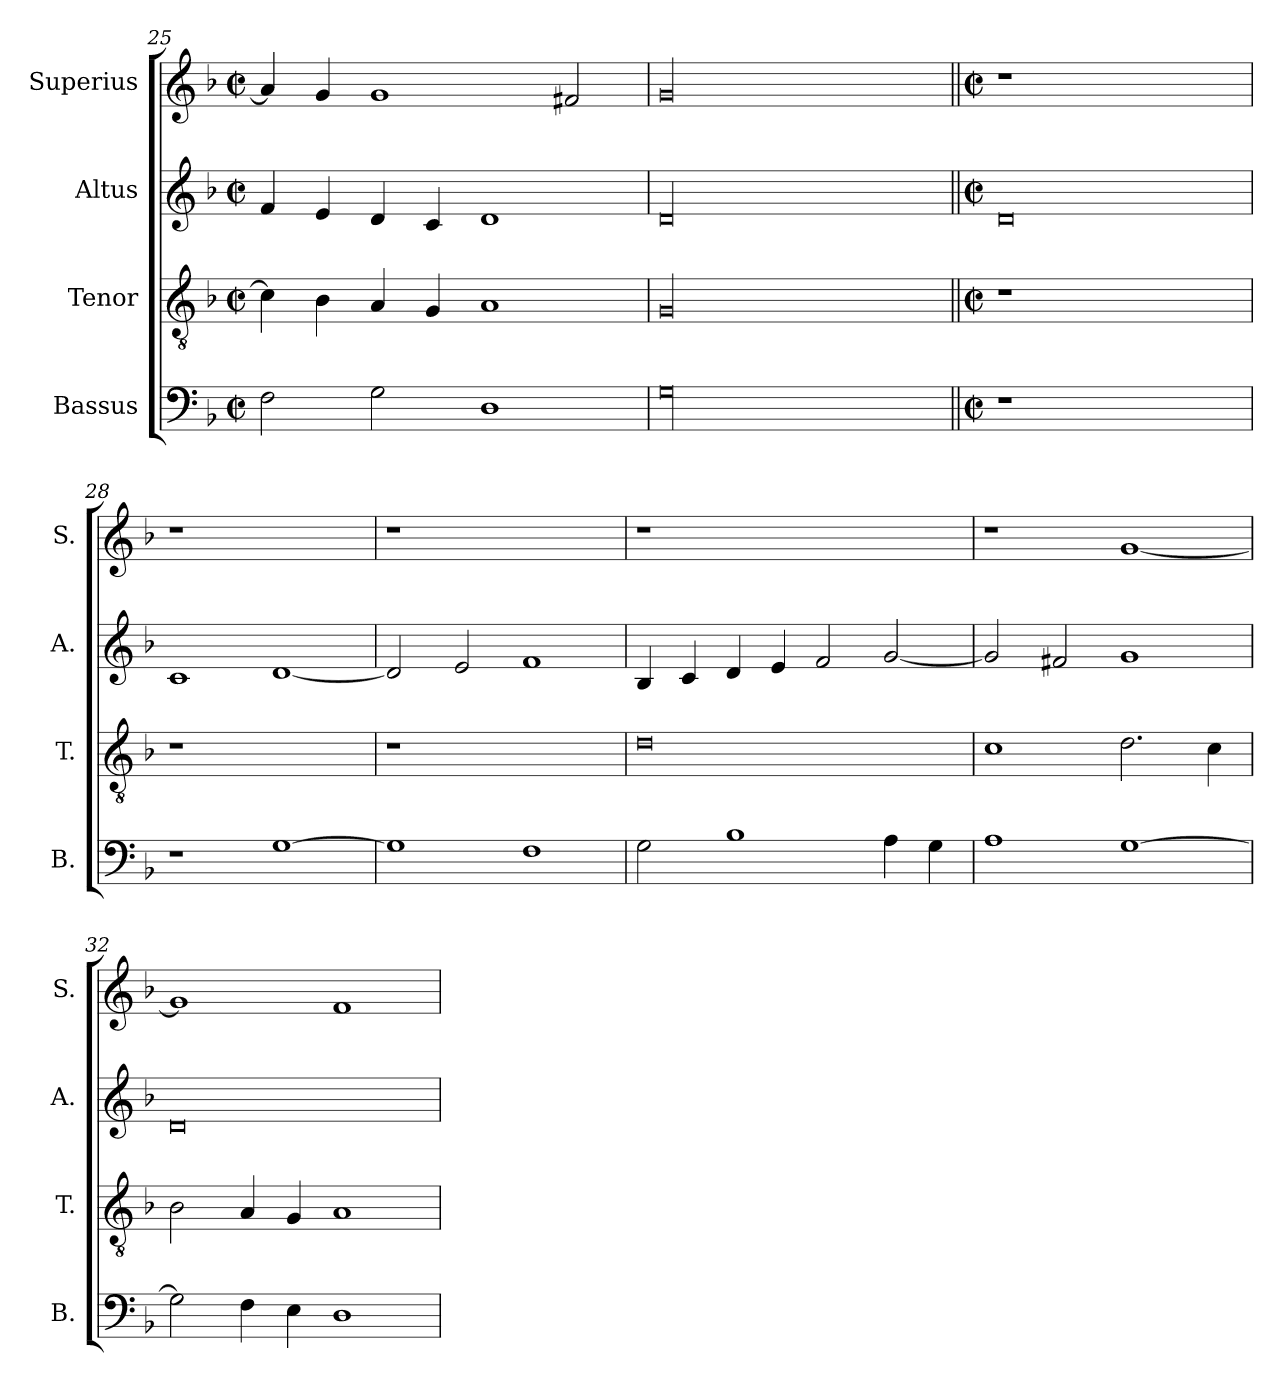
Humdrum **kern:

**kern	**kern	**kern	**kern
*part4	*part3	*part2	*part1
*staff4	*staff3	*staff2	*staff1
*I"Bassus	*I"Tenor	*I"Altus	*I"Superius
*I'B.	*I'T.	*I'A.	*I'S.
*clefF4	*clefGv2	*clefG2	*clefG2
*	*ITrd7c12	*	*
*k[b-]	*k[b-]	*k[b-]	*k[b-]
*F:	*F:	*F:	*F:
*M2/2	*M2/2	*M2/2	*M2/2
*met(c|)	*met(c|)	*met(c|)	*met(c|)
=25	=25	=25	=25
2Fi\	4Ci\]	4fi/	4ai/]
.	4BB-i\	4ei/	4gi/
2Gi\	4AAi/	4di/	1gi
.	4GGi/	4ci/	.
1Di	1AAi	1di	.
.	.	.	2f#Xi/
=26	=26	=26	=26
00Gi	00GGi	00di	00gi
!!LO:PB:g=z
=27||	=27||	=27||	=27||
*M2/2	*M2/2	*M2/2	*M2/2
*met(c|)	*met(c|)	*met(c|)	*met(c|)
!LO:N:vis=1	!LO:N:vis=1	!	!LO:N:vis=1
1r	1r	0di	1r
1ryy	1ryy	.	1ryy
=28	=28	=28	=28
!	!LO:N:vis=1	!	!LO:N:vis=1
1r	1r	1ci	1r
[>1Gi	1ryy	[<1di	1ryy
=29	=29	=29	=29
!	!LO:N:vis=1	!	!LO:N:vis=1
1Gi]	1r	2di/]	1r
.	.	2ei/	.
1Fi	1ryy	1fi	1ryy
=30	=30	=30	=30
!	!	!	!LO:N:vis=1
2Gi\	0Di	4B-i/	1r
.	.	4ci/	.
1B-i	.	4di/	.
.	.	4ei/	.
.	.	2fi/	1ryy
4Ai\	.	[<2gi/	.
4Gi\	.	.	.
=31	=31	=31	=31
1Ai	1Ci	2gi/]	1r
.	.	2f#Xi/	.
[>1Gi	2.Di\	1gi	[<1gi
.	4Ci\	.	.
=32	=32	=32	=32
2Gi\]	2BB-i\	0di	1gi]
4Fi\	4AAi/	.	.
4Ei\	4GGi/	.	.
1Di	1AAi	.	1fi
=	=	=	=
*-	*-	*-	*-
